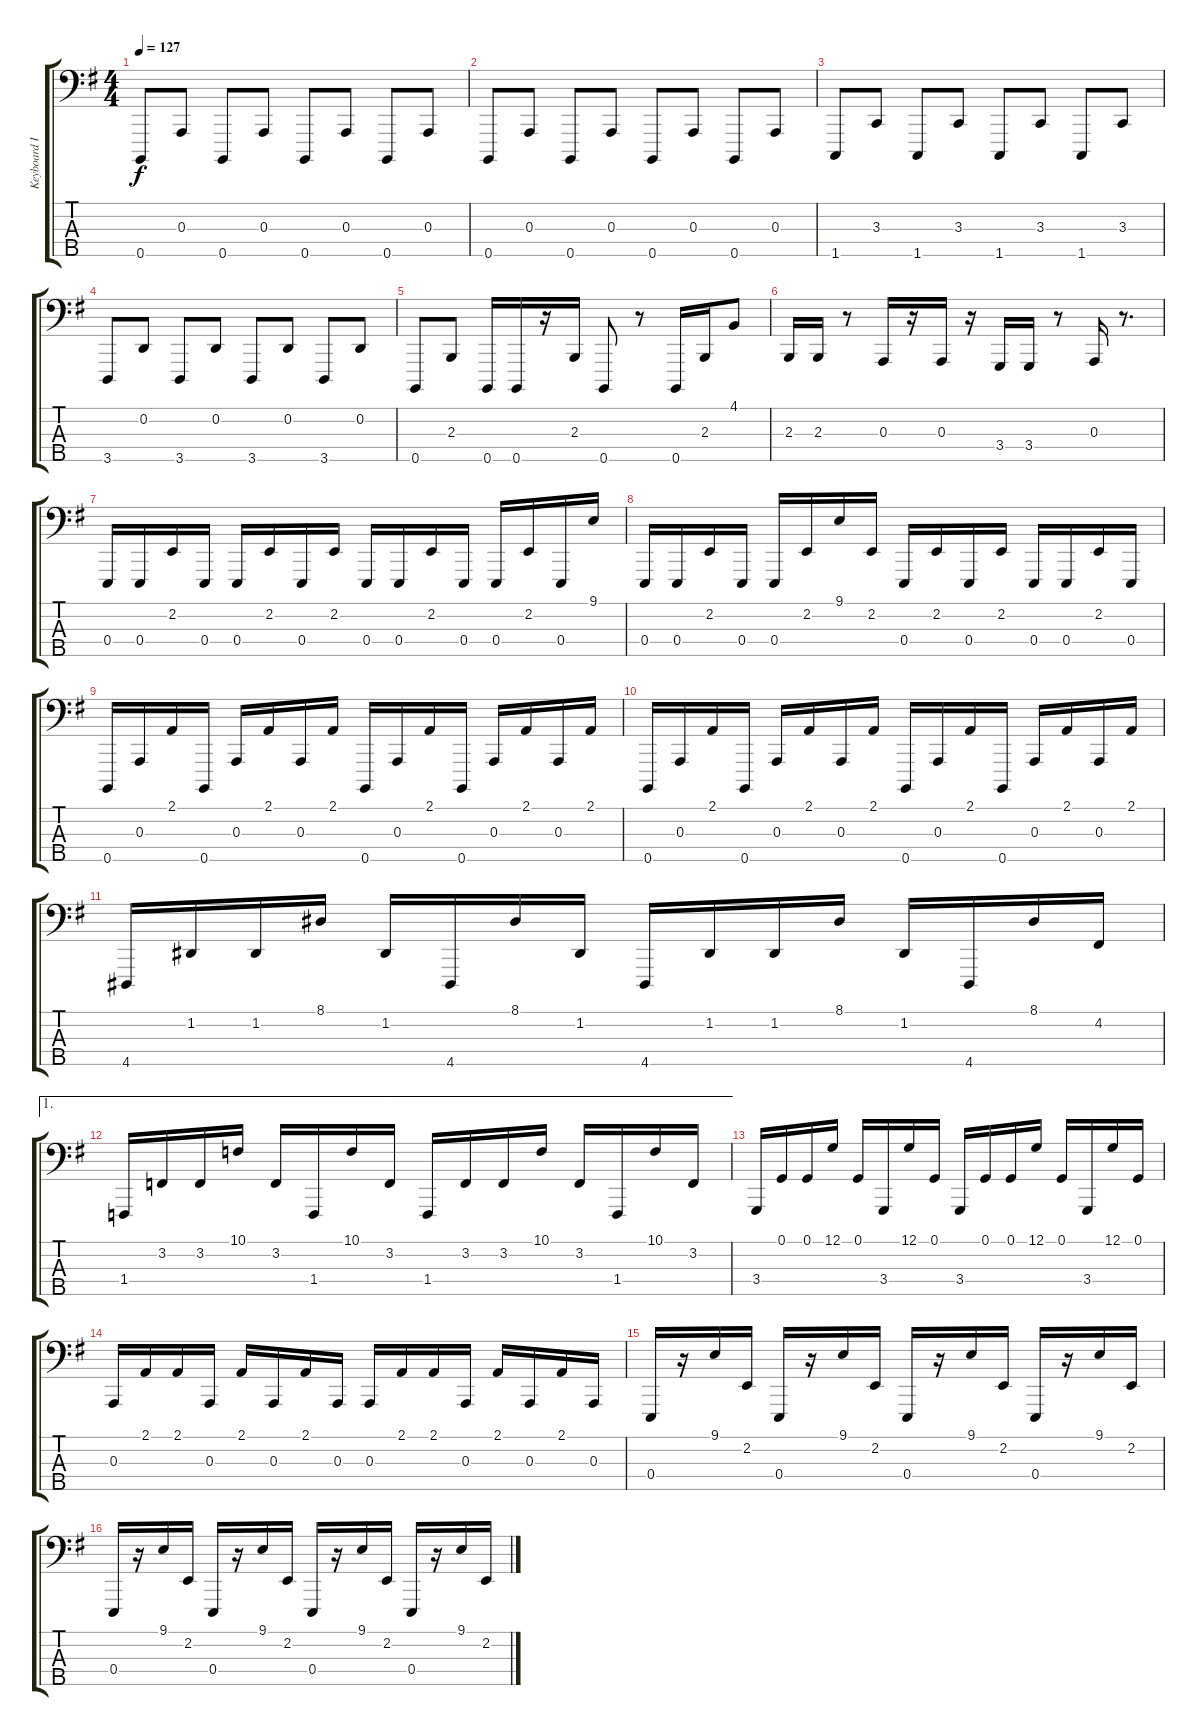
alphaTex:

\track ("Keyboard II" "Keyboard I") {instrument lead8bassandlead}
\staff {score tabs}
\tuning (G2 D2 A1 E1 B0) {hide}
\ts (4 4)
\tempo 127
\clef f4
\ks g
0.5.8{dy f} 0.3.8 0.5.8 0.3.8 0.5.8 0.3.8 0.5.8 0.3.8 |
0.5.8 0.3.8 0.5.8 0.3.8 0.5.8 0.3.8 0.5.8 0.3.8 |
1.5.8 3.3.8 1.5.8 3.3.8 1.5.8 3.3.8 1.5.8 3.3.8 |
3.5.8 0.2.8 3.5.8 0.2.8 3.5.8 0.2.8 3.5.8 0.2.8 |
0.5.8 2.3.8 0.5.16 0.5.16 r.16 2.3.16 0.5.8 r.8 0.5.16 2.3.16 4.1.8 |
2.3.16 2.3.16 r.8 0.3.16 r.16 0.3.16 r.16 3.4.16 3.4.16 r.8 0.3.16 r.8{d} |
0.4.16 0.4.16 2.2.16 0.4.16 0.4.16 2.2.16 0.4.16 2.2.16 0.4.16 0.4.16 2.2.16 0.4.16 0.4.16 2.2.16 0.4.16 9.1.16 |
0.4.16 0.4.16 2.2.16 0.4.16 0.4.16 2.2.16 9.1.16 2.2.16 0.4.16 2.2.16 0.4.16 2.2.16 0.4.16 0.4.16 2.2.16 0.4.16 |
0.5.16 0.3.16 2.1.16 0.5.16 0.3.16 2.1.16 0.3.16 2.1.16 0.5.16 0.3.16 2.1.16 0.5.16 0.3.16 2.1.16 0.3.16 2.1.16 |
0.5.16 0.3.16 2.1.16 0.5.16 0.3.16 2.1.16 0.3.16 2.1.16 0.5.16 0.3.16 2.1.16 0.5.16 0.3.16 2.1.16 0.3.16 2.1.16 |
4.5.16 1.2.16 1.2.16 8.1.16 1.2.16 4.5.16 8.1.16 1.2.16 4.5.16 1.2.16 1.2.16 8.1.16 1.2.16 4.5.16 8.1.16 4.2.16 |
\ae 1
1.4.16 3.2.16 3.2.16 10.1.16 3.2.16 1.4.16 10.1.16 3.2.16 1.4.16 3.2.16 3.2.16 10.1.16 3.2.16 1.4.16 10.1.16 3.2.16 |
3.4.16 0.1.16 0.1.16 12.1.16 0.1.16 3.4.16 12.1.16 0.1.16 3.4.16 0.1.16 0.1.16 12.1.16 0.1.16 3.4.16 12.1.16 0.1.16 |
0.3.16 2.1.16 2.1.16 0.3.16 2.1.16 0.3.16 2.1.16 0.3.16 0.3.16 2.1.16 2.1.16 0.3.16 2.1.16 0.3.16 2.1.16 0.3.16 |
0.4.16 r.16 9.1.16 2.2.16 0.4.16 r.16 9.1.16 2.2.16 0.4.16 r.16 9.1.16 2.2.16 0.4.16 r.16 9.1.16 2.2.16 |
0.4.16 r.16 9.1.16 2.2.16 0.4.16 r.16 9.1.16 2.2.16 0.4.16 r.16 9.1.16 2.2.16 0.4.16 r.16 9.1.16 2.2.16
